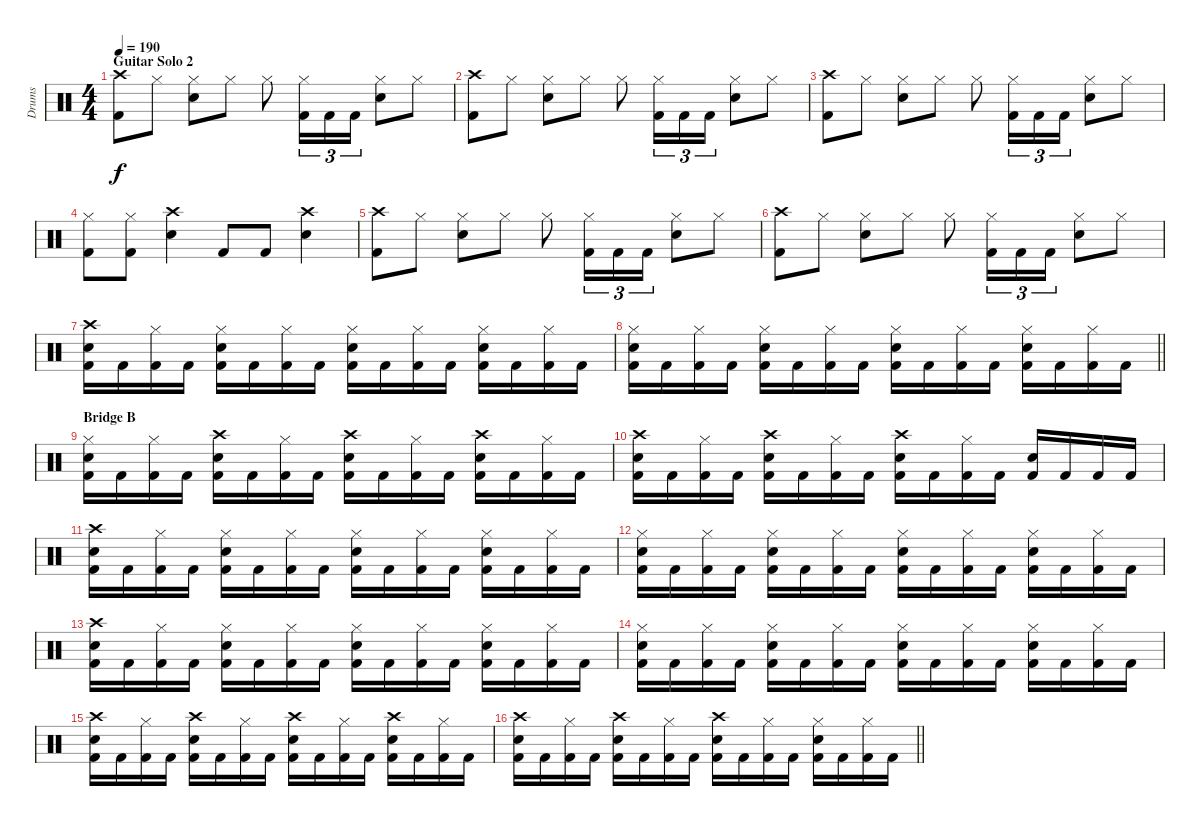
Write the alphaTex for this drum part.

\track ("Drums" "Drums") {instrument percussion}
\staff {score}
\articulation defaults
\ts (4 4)
\section ("" "Guitar Solo 2")
\tempo 190
\clef neutral
\ks c
("Crash high (hit)" "Kick (hit) 2").8{dy f} "Hi-Hat (closed)".8 ("Hi-Hat (closed)" "Snare (hit) 2").8 "Hi-Hat (closed)".8 "Hi-Hat (closed)".8 ("Hi-Hat (closed)" "Kick (hit) 2").16{tu (3 2)} "Kick (hit) 2".16{tu (3 2)} "Kick (hit) 2".16{tu (3 2)} ("Hi-Hat (closed)" "Snare (hit) 2").8 "Hi-Hat (closed)".8 |
("Crash high (hit)" "Kick (hit) 2").8 "Hi-Hat (closed)".8 ("Hi-Hat (closed)" "Snare (hit) 2").8 "Hi-Hat (closed)".8 "Hi-Hat (closed)".8 ("Hi-Hat (closed)" "Kick (hit) 2").16{tu (3 2)} "Kick (hit) 2".16{tu (3 2)} "Kick (hit) 2".16{tu (3 2)} ("Hi-Hat (closed)" "Snare (hit) 2").8 "Hi-Hat (closed)".8 |
("Crash high (hit)" "Kick (hit) 2").8 "Hi-Hat (closed)".8 ("Hi-Hat (closed)" "Snare (hit) 2").8 "Hi-Hat (closed)".8 "Hi-Hat (closed)".8 ("Hi-Hat (closed)" "Kick (hit) 2").16{tu (3 2)} "Kick (hit) 2".16{tu (3 2)} "Kick (hit) 2".16{tu (3 2)} ("Hi-Hat (closed)" "Snare (hit) 2").8 "Hi-Hat (closed)".8 |
("Hi-Hat (closed)" "Kick (hit) 2").8 ("Hi-Hat (closed)" "Kick (hit) 2").8 ("Crash high (hit)" "Snare (hit) 2").4 "Kick (hit) 2".8 "Kick (hit) 2".8 ("Crash high (hit)" "Snare (hit) 2").4 |
("Crash high (hit)" "Kick (hit) 2").8 "Hi-Hat (closed)".8 ("Hi-Hat (closed)" "Snare (hit) 2").8 "Hi-Hat (closed)".8 "Hi-Hat (closed)".8 ("Hi-Hat (closed)" "Kick (hit) 2").16{tu (3 2)} "Kick (hit) 2".16{tu (3 2)} "Kick (hit) 2".16{tu (3 2)} ("Hi-Hat (closed)" "Snare (hit) 2").8 "Hi-Hat (closed)".8 |
("Crash high (hit)" "Kick (hit) 2").8 "Hi-Hat (closed)".8 ("Hi-Hat (closed)" "Snare (hit) 2").8 "Hi-Hat (closed)".8 "Hi-Hat (closed)".8 ("Hi-Hat (closed)" "Kick (hit) 2").16{tu (3 2)} "Kick (hit) 2".16{tu (3 2)} "Kick (hit) 2".16{tu (3 2)} ("Hi-Hat (closed)" "Snare (hit) 2").8 "Hi-Hat (closed)".8 |
("Crash high (hit)" "Snare (hit) 2" "Kick (hit) 2").16 "Kick (hit) 2".16 ("Hi-Hat (closed)" "Kick (hit) 2").16 "Kick (hit) 2".16 ("Hi-Hat (closed)" "Snare (hit) 2" "Kick (hit) 2").16 "Kick (hit) 2".16 ("Hi-Hat (closed)" "Kick (hit) 2").16 "Kick (hit) 2".16 ("Hi-Hat (closed)" "Snare (hit) 2" "Kick (hit) 2").16 "Kick (hit) 2".16 ("Hi-Hat (closed)" "Kick (hit) 2").16 "Kick (hit) 2".16 ("Hi-Hat (closed)" "Snare (hit) 2" "Kick (hit) 2").16 "Kick (hit) 2".16 ("Hi-Hat (closed)" "Kick (hit) 2").16 "Kick (hit) 2".16 |
\barLineRight lightlight
("Hi-Hat (closed)" "Snare (hit) 2" "Kick (hit) 2").16 "Kick (hit) 2".16 ("Hi-Hat (closed)" "Kick (hit) 2").16 "Kick (hit) 2".16 ("Hi-Hat (closed)" "Snare (hit) 2" "Kick (hit) 2").16 "Kick (hit) 2".16 ("Hi-Hat (closed)" "Kick (hit) 2").16 "Kick (hit) 2".16 ("Hi-Hat (closed)" "Snare (hit) 2" "Kick (hit) 2").16 "Kick (hit) 2".16 ("Hi-Hat (closed)" "Kick (hit) 2").16 "Kick (hit) 2".16 ("Hi-Hat (closed)" "Snare (hit) 2" "Kick (hit) 2").16 "Kick (hit) 2".16 ("Hi-Hat (closed)" "Kick (hit) 2").16 "Kick (hit) 2".16 |
\section ("" "Bridge B")
("Hi-Hat (closed)" "Snare (hit) 2" "Kick (hit) 2").16 "Kick (hit) 2".16 ("Hi-Hat (closed)" "Kick (hit) 2").16 "Kick (hit) 2".16 ("Crash high (hit)" "Snare (hit) 2" "Kick (hit) 2").16 "Kick (hit) 2".16 ("Hi-Hat (closed)" "Kick (hit) 2").16 "Kick (hit) 2".16 ("Crash high (hit)" "Snare (hit) 2" "Kick (hit) 2").16 "Kick (hit) 2".16 ("Hi-Hat (closed)" "Kick (hit) 2").16 "Kick (hit) 2".16 ("Crash high (hit)" "Snare (hit) 2" "Kick (hit) 2").16 "Kick (hit) 2".16 ("Hi-Hat (closed)" "Kick (hit) 2").16 "Kick (hit) 2".16 |
("Crash high (hit)" "Snare (hit) 2" "Kick (hit) 2").16 "Kick (hit) 2".16 ("Hi-Hat (closed)" "Kick (hit) 2").16 "Kick (hit) 2".16 ("Crash high (hit)" "Snare (hit) 2" "Kick (hit) 2").16 "Kick (hit) 2".16 ("Hi-Hat (closed)" "Kick (hit) 2").16 "Kick (hit) 2".16 ("Crash high (hit)" "Snare (hit) 2" "Kick (hit) 2").16 "Kick (hit) 2".16 ("Hi-Hat (closed)" "Kick (hit) 2").16 "Kick (hit) 2".16 ("Snare (hit) 2" "Kick (hit) 2").16 "Kick (hit) 2".16 "Kick (hit) 2".16 "Kick (hit) 2".16 |
("Crash high (hit)" "Snare (hit) 2" "Kick (hit) 2").16 "Kick (hit) 2".16 ("Hi-Hat (closed)" "Kick (hit) 2").16 "Kick (hit) 2".16 ("Hi-Hat (closed)" "Snare (hit) 2" "Kick (hit) 2").16 "Kick (hit) 2".16 ("Hi-Hat (closed)" "Kick (hit) 2").16 "Kick (hit) 2".16 ("Hi-Hat (closed)" "Snare (hit) 2" "Kick (hit) 2").16 "Kick (hit) 2".16 ("Hi-Hat (closed)" "Kick (hit) 2").16 "Kick (hit) 2".16 ("Hi-Hat (closed)" "Snare (hit) 2" "Kick (hit) 2").16 "Kick (hit) 2".16 ("Hi-Hat (closed)" "Kick (hit) 2").16 "Kick (hit) 2".16 |
("Hi-Hat (closed)" "Snare (hit) 2" "Kick (hit) 2").16 "Kick (hit) 2".16 ("Hi-Hat (closed)" "Kick (hit) 2").16 "Kick (hit) 2".16 ("Hi-Hat (closed)" "Snare (hit) 2" "Kick (hit) 2").16 "Kick (hit) 2".16 ("Hi-Hat (closed)" "Kick (hit) 2").16 "Kick (hit) 2".16 ("Hi-Hat (closed)" "Snare (hit) 2" "Kick (hit) 2").16 "Kick (hit) 2".16 ("Hi-Hat (closed)" "Kick (hit) 2").16 "Kick (hit) 2".16 ("Hi-Hat (closed)" "Snare (hit) 2" "Kick (hit) 2").16 "Kick (hit) 2".16 ("Hi-Hat (closed)" "Kick (hit) 2").16 "Kick (hit) 2".16 |
("Crash high (hit)" "Snare (hit) 2" "Kick (hit) 2").16 "Kick (hit) 2".16 ("Hi-Hat (closed)" "Kick (hit) 2").16 "Kick (hit) 2".16 ("Hi-Hat (closed)" "Snare (hit) 2" "Kick (hit) 2").16 "Kick (hit) 2".16 ("Hi-Hat (closed)" "Kick (hit) 2").16 "Kick (hit) 2".16 ("Hi-Hat (closed)" "Snare (hit) 2" "Kick (hit) 2").16 "Kick (hit) 2".16 ("Hi-Hat (closed)" "Kick (hit) 2").16 "Kick (hit) 2".16 ("Hi-Hat (closed)" "Snare (hit) 2" "Kick (hit) 2").16 "Kick (hit) 2".16 ("Hi-Hat (closed)" "Kick (hit) 2").16 "Kick (hit) 2".16 |
("Hi-Hat (closed)" "Snare (hit) 2" "Kick (hit) 2").16 "Kick (hit) 2".16 ("Hi-Hat (closed)" "Kick (hit) 2").16 "Kick (hit) 2".16 ("Hi-Hat (closed)" "Snare (hit) 2" "Kick (hit) 2").16 "Kick (hit) 2".16 ("Hi-Hat (closed)" "Kick (hit) 2").16 "Kick (hit) 2".16 ("Hi-Hat (closed)" "Snare (hit) 2" "Kick (hit) 2").16 "Kick (hit) 2".16 ("Hi-Hat (closed)" "Kick (hit) 2").16 "Kick (hit) 2".16 ("Hi-Hat (closed)" "Snare (hit) 2" "Kick (hit) 2").16 "Kick (hit) 2".16 ("Hi-Hat (closed)" "Kick (hit) 2").16 "Kick (hit) 2".16 |
("Crash high (hit)" "Snare (hit) 2" "Kick (hit) 2").16 "Kick (hit) 2".16 ("Hi-Hat (closed)" "Kick (hit) 2").16 "Kick (hit) 2".16 ("Crash high (hit)" "Snare (hit) 2" "Kick (hit) 2").16 "Kick (hit) 2".16 ("Hi-Hat (closed)" "Kick (hit) 2").16 "Kick (hit) 2".16 ("Crash high (hit)" "Snare (hit) 2" "Kick (hit) 2").16 "Kick (hit) 2".16 ("Hi-Hat (closed)" "Kick (hit) 2").16 "Kick (hit) 2".16 ("Crash high (hit)" "Snare (hit) 2" "Kick (hit) 2").16 "Kick (hit) 2".16 ("Hi-Hat (closed)" "Kick (hit) 2").16 "Kick (hit) 2".16 |
\barLineRight lightlight
("Crash high (hit)" "Snare (hit) 2" "Kick (hit) 2").16 "Kick (hit) 2".16 ("Hi-Hat (closed)" "Kick (hit) 2").16 "Kick (hit) 2".16 ("Crash high (hit)" "Snare (hit) 2" "Kick (hit) 2").16 "Kick (hit) 2".16 ("Hi-Hat (closed)" "Kick (hit) 2").16 "Kick (hit) 2".16 ("Crash high (hit)" "Snare (hit) 2" "Kick (hit) 2").16 "Kick (hit) 2".16 ("Hi-Hat (closed)" "Kick (hit) 2").16 "Kick (hit) 2".16 ("Hi-Hat (closed)" "Snare (hit) 2" "Kick (hit) 2").16 "Kick (hit) 2".16 ("Hi-Hat (closed)" "Kick (hit) 2").16 "Kick (hit) 2".16
